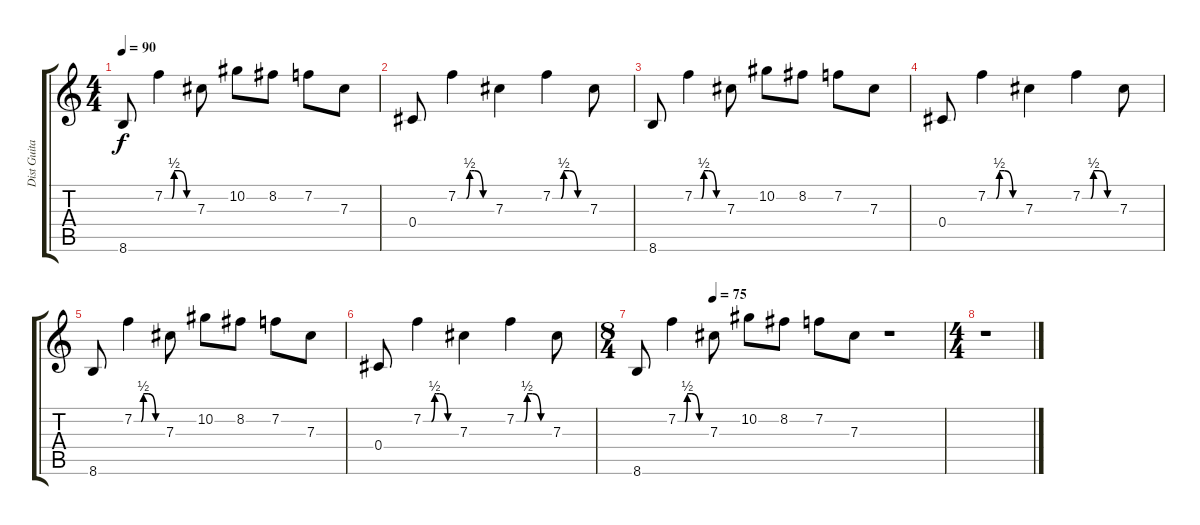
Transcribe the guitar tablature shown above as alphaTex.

\track ("Dist Guitar1" "Dist Guita") {instrument overdrivenguitar}
\staff {score tabs}
\tuning (Eb4 Bb3 Gb3 Db3 Ab2 Eb2) {hide}
\ts (4 4)
\tempo 90
\clef g2
\ks c
8.6.8{dy f} 7.2{be (custom 0 0 15 0 20 2 30 2 46 0 60 0)}.4 7.3.8 10.2.8 8.2.8 7.2.8 7.3.8 |
0.4.8 7.2{be (custom 0 0 15 0 21 2 24 2 30 2 45 0 60 0)}.4 7.3.4 7.2{be (custom 0 0 15 0 20 2 30 2 45 0 60 0)}.4 7.3.8 |
8.6.8 7.2{be (custom 0 0 15 0 20 2 30 2 46 0 60 0)}.4 7.3.8 10.2.8 8.2.8 7.2.8 7.3.8 |
0.4.8 7.2{be (custom 0 0 15 0 21 2 24 2 30 2 45 0 60 0)}.4 7.3.4 7.2{be (custom 0 0 15 0 20 2 30 2 45 0 60 0)}.4 7.3.8 |
8.6.8 7.2{be (custom 0 0 15 0 20 2 30 2 46 0 60 0)}.4 7.3.8 10.2.8 8.2.8 7.2.8 7.3.8 |
0.4.8 7.2{be (custom 0 0 15 0 21 2 24 2 30 2 45 0 60 0)}.4 7.3.4 7.2{be (custom 0 0 15 0 20 2 30 2 45 0 60 0)}.4 7.3.8 |
\ts (8 4)
\tempo (75 0.25)
8.6.8 7.2{be (custom 0 0 15 0 20 2 30 2 46 0 60 0)}.4 7.3.8 10.2.8 8.2.8 7.2.8 7.3.8 r.1 |
\ts (4 4)
r.1
